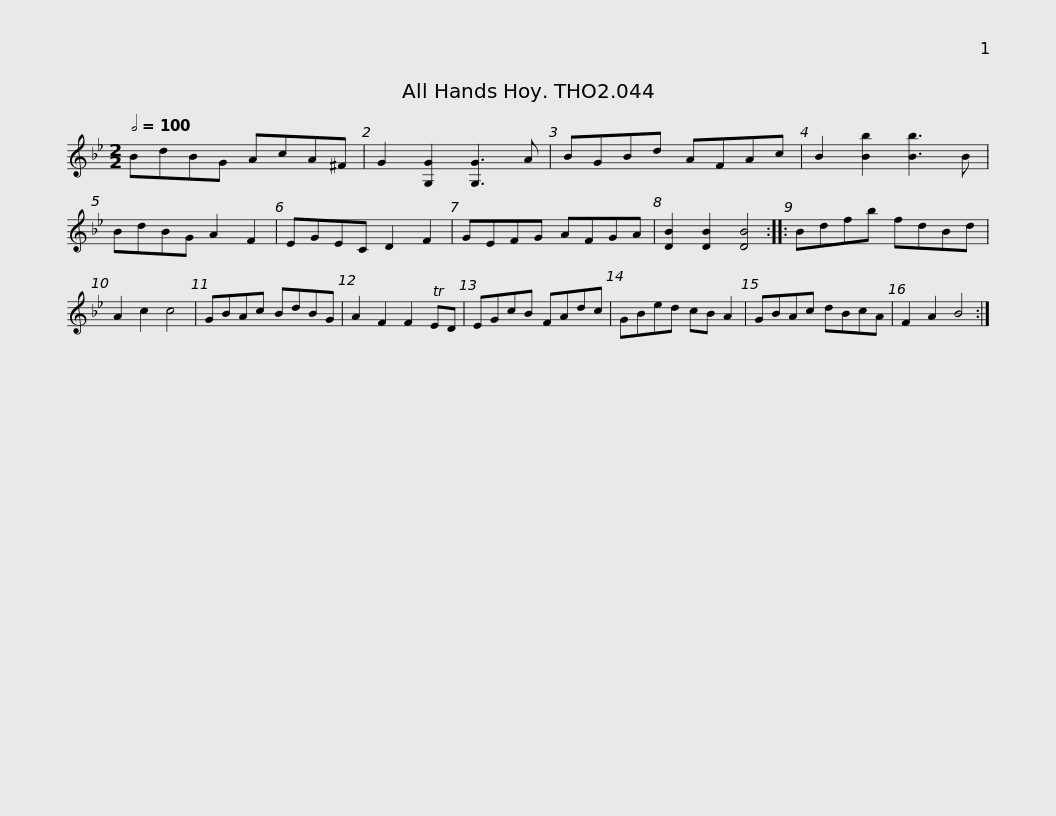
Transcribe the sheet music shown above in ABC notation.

X:1
L:1/8
Q:1/2=100
M:2/2
I:linebreak $
K:Bb
V:1 treble
V:1
 BdBG AcA^F | G2 [G,G]2 [G,G]3 A | BGBd AFAc | B2 [Bb]2 [Bb]3 B | BdBG A2 F2 | %5
 EGEC D2 F2 |$ GEFG AFGA | [DB]2 [DB]2 [DB]4 :: Bdfb fdBd | A2 c2 c4 | %10
 GBAc BdBG | A2 F2 F2 TED | EGcB FAdc |$ GBed cB A2 | GBAc dBcA | %15
 F2 A2 B4 :| %16
